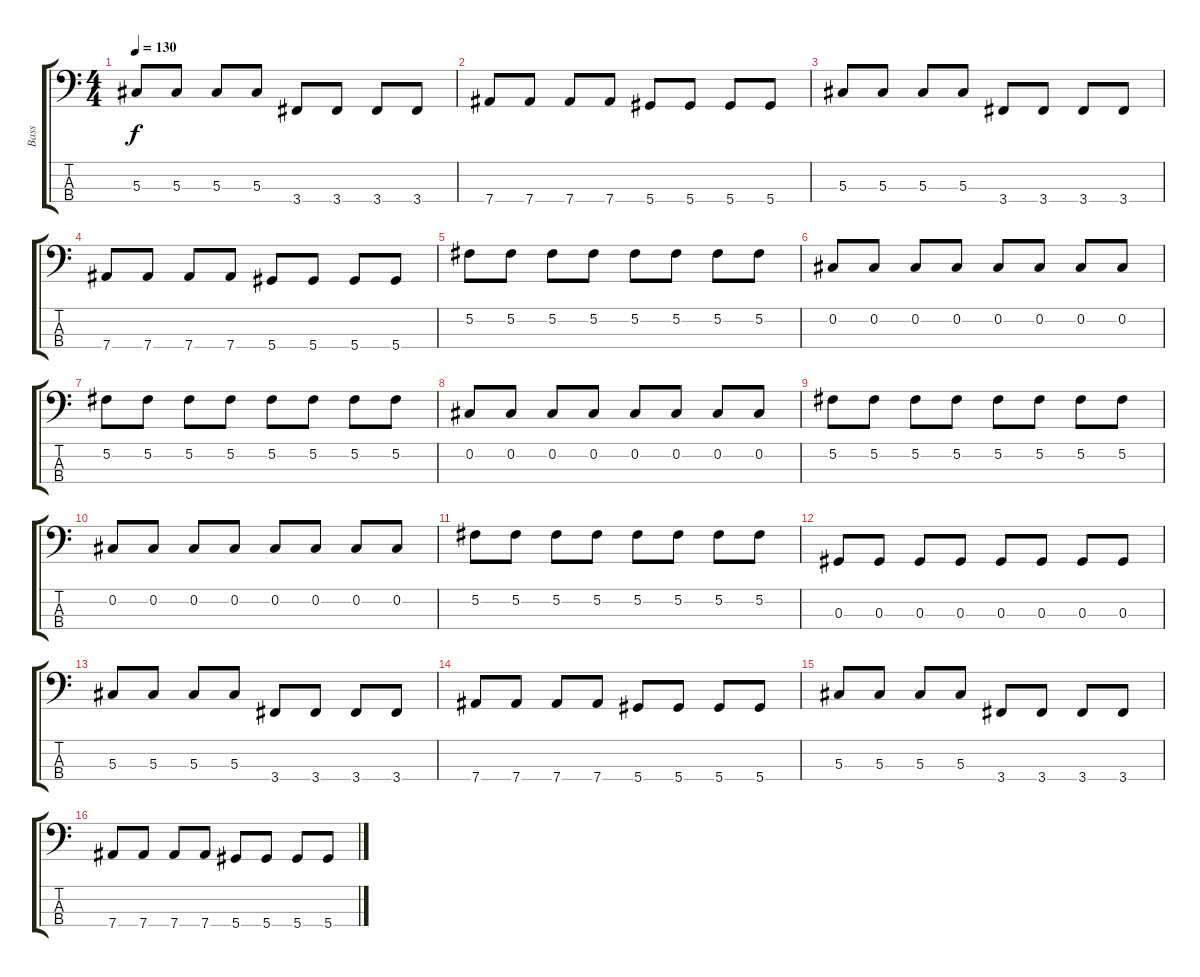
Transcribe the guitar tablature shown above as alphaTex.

\track ("Bass" "Bass") {instrument electricbasspick}
\staff {score tabs}
\tuning (Gb2 Db2 Ab1 Eb1) {hide}
\ts (4 4)
\tempo 130
\clef f4
\ks c
5.3.8{dy f} 5.3.8 5.3.8 5.3.8 3.4.8 3.4.8 3.4.8 3.4.8 |
7.4.8 7.4.8 7.4.8 7.4.8 5.4.8 5.4.8 5.4.8 5.4.8 |
5.3.8 5.3.8 5.3.8 5.3.8 3.4.8 3.4.8 3.4.8 3.4.8 |
7.4.8 7.4.8 7.4.8 7.4.8 5.4.8 5.4.8 5.4.8 5.4.8 |
5.2.8 5.2.8 5.2.8 5.2.8 5.2.8 5.2.8 5.2.8 5.2.8 |
0.2.8 0.2.8 0.2.8 0.2.8 0.2.8 0.2.8 0.2.8 0.2.8 |
5.2.8 5.2.8 5.2.8 5.2.8 5.2.8 5.2.8 5.2.8 5.2.8 |
0.2.8 0.2.8 0.2.8 0.2.8 0.2.8 0.2.8 0.2.8 0.2.8 |
5.2.8 5.2.8 5.2.8 5.2.8 5.2.8 5.2.8 5.2.8 5.2.8 |
0.2.8 0.2.8 0.2.8 0.2.8 0.2.8 0.2.8 0.2.8 0.2.8 |
5.2.8 5.2.8 5.2.8 5.2.8 5.2.8 5.2.8 5.2.8 5.2.8 |
0.3.8 0.3.8 0.3.8 0.3.8 0.3.8 0.3.8 0.3.8 0.3.8 |
5.3.8 5.3.8 5.3.8 5.3.8 3.4.8 3.4.8 3.4.8 3.4.8 |
7.4.8 7.4.8 7.4.8 7.4.8 5.4.8 5.4.8 5.4.8 5.4.8 |
5.3.8 5.3.8 5.3.8 5.3.8 3.4.8 3.4.8 3.4.8 3.4.8 |
7.4.8 7.4.8 7.4.8 7.4.8 5.4.8 5.4.8 5.4.8 5.4.8
